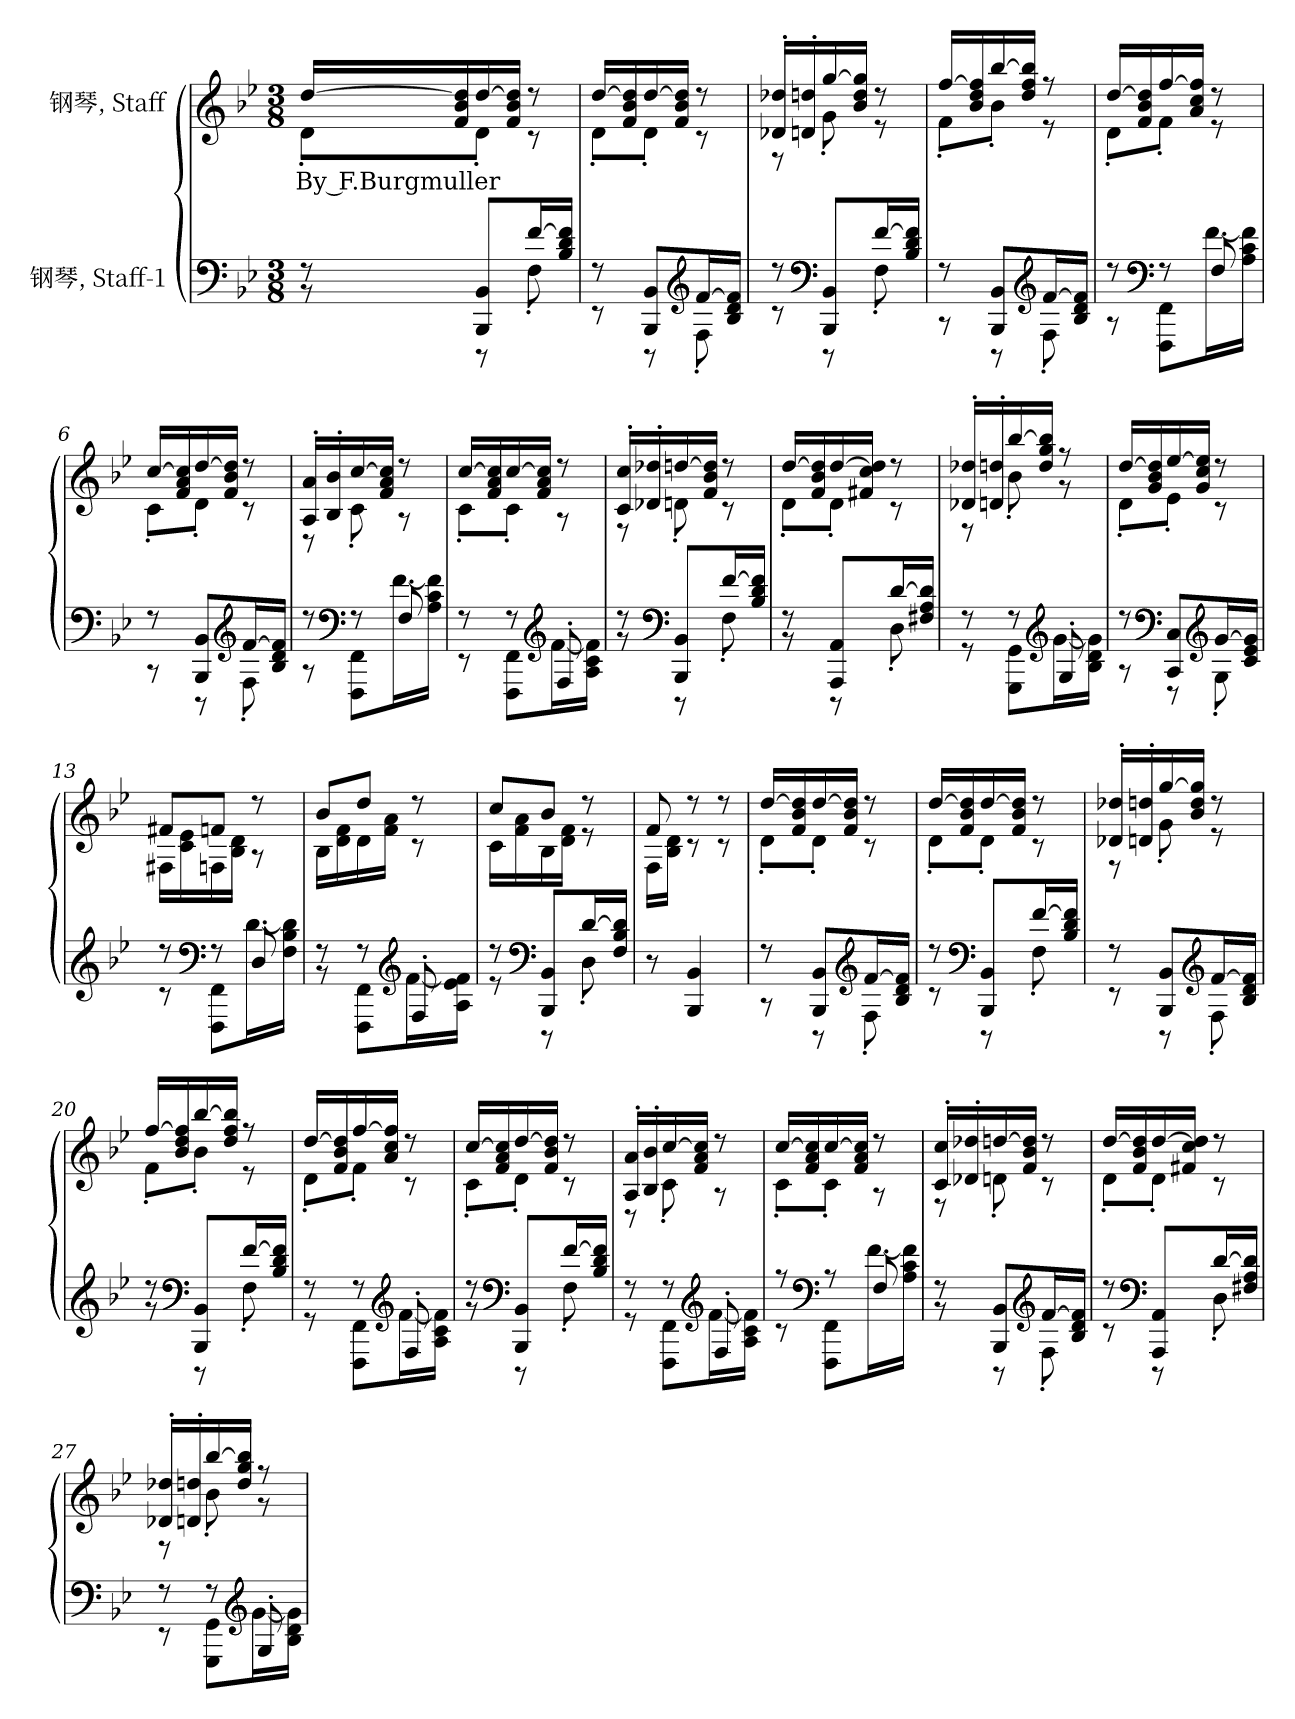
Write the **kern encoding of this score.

**kern	**kern	**text
*part2	*part1	*part1
*staff2	*staff1	*staff1
*I"钢琴, Staff-1	*I"钢琴, Staff	*
*clefF4	*clefG2	*
*k[b-e-]	*k[b-e-]	*
*M3/8	*M3/8	*
*MM140	*MM140	*
=1	=1	=1
*^	*^	*
8r	8r	[16dd/LL	8d'\L	By F.Burgmuller
.	.	16f/ 16b-/ 16dd/]	.	.
8BBB-/ 8BB-/L	8r	[16dd/	8d'\J	.
.	.	16f/ 16b-/ 16dd/]JJ	.	.
[16f/L	8F'\	8r	8r	.
16B-/ 16d/ 16f/]JJ	.	.	.	.
=2	=2	=2	=2	=2
8r	8r	[16dd/LL	8d'\L	.
.	.	16f/ 16b-/ 16dd/]	.	.
8BBB-/ 8BB-/L	8r	[16dd/	8d'\J	.
.	.	16f/ 16b-/ 16dd/]JJ	.	.
*clefG2	*	*	*	*
[16f/L	8F'\	8r	8r	.
16B-/ 16d/ 16f/]JJ	.	.	.	.
=3	=3	=3	=3	=3
8r	8r	16d-X/' 16dd-X/'LL	8r	.
.	.	16dn/' 16ddn/'	.	.
*clefF4	*	*	*	*
8BBB-/ 8BB-/L	8r	[16gg/	8g'\	.
.	.	16b-/ 16dd/ 16gg/]JJ	.	.
[16f/L	8F'\	8r	8r	.
16B-/ 16d/ 16f/]JJ	.	.	.	.
!!LO:LB:g=z	!!
=4	=4	=4	=4	=4
8r	8r	[16ff/LL	8f'\L	.
.	.	16b-/ 16dd/ 16ff/]	.	.
8BBB-/ 8BB-/L	8r	[16bb-/	8b-'\J	.
.	.	16dd/ 16ff/ 16bb-/]JJ	.	.
*clefG2	*	*	*	*
[16f/L	8F'\	8r	8r	.
16B-/ 16d/ 16f/]JJ	.	.	.	.
=5	=5	=5	=5	=5
8r	8r	[16dd/LL	8d'\L	.
.	.	16f/ 16b-/ 16dd/]	.	.
*clefF4	*	*	*	*
8r	8FFF\ 8FF\L	[16ff/	8f'\J	.
.	.	16a/ 16cc/ 16ff/]JJ	.	.
8F'/	[16f\L	8r	8r	.
.	16A\ 16c\ 16f\]JJ	.	.	.
=6	=6	=6	=6	=6
8r	8r	[16cc/LL	8c'\L	.
.	.	16f/ 16a/ 16cc/]	.	.
8BBB-/ 8BB-/L	8r	[16dd/	8d'\J	.
.	.	16f/ 16b-/ 16dd/]JJ	.	.
*clefG2	*	*	*	*
[16f/L	8F'\	8r	8r	.
16B-/ 16d/ 16f/]JJ	.	.	.	.
=7	=7	=7	=7	=7
8r	8r	16A/' 16a/'LL	8r	.
.	.	16B-/' 16b-/'	.	.
*clefF4	*	*	*	*
8r	8FFF\ 8FF\L	[16cc/	8c'\	.
.	.	16f/ 16a/ 16cc/]JJ	.	.
8F'/	[16f\L	8r	8r	.
.	16A\ 16c\ 16f\]JJ	.	.	.
!!LO:LB:g=z	!!
=8	=8	=8	=8	=8
8r	8r	[16cc/LL	8c'\L	.
.	.	16f/ 16a/ 16cc/]	.	.
8r	8FFF\ 8FF\L	[16cc/	8c'\J	.
.	.	16f/ 16a/ 16cc/]JJ	.	.
*clefG2	*	*	*	*
8F'/	[16f\L	8r	8r	.
.	16A\ 16c\ 16f\]JJ	.	.	.
=9	=9	=9	=9	=9
8r	8r	16c/' 16cc/'LL	8r	.
.	.	16d-X/' 16dd-X/'	.	.
*clefF4	*	*	*	*
8BBB-/ 8BB-/L	8r	[16ddn/	8dn'\	.
.	.	16f/ 16b-/ 16dd/]JJ	.	.
[16f/L	8F'\	8r	8r	.
16B-/ 16d/ 16f/]JJ	.	.	.	.
=10	=10	=10	=10	=10
8r	8r	[16dd/LL	8d'\L	.
.	.	16f/ 16b-/ 16dd/]	.	.
8AAA/ 8AA/L	8r	[16dd/	8d'\J	.
.	.	16f#X/ 16cc/ 16dd/]JJ	.	.
[16d/L	8D'\	8r	8r	.
16F#X/ 16A/ 16d/]JJ	.	.	.	.
=11	=11	=11	=11	=11
8r	8r	16d-X/' 16dd-X/'LL	8r	.
.	.	16dn/' 16ddn/'	.	.
8r	8GGG\ 8GG\L	[16bb-/	8b-'\	.
.	.	16dd/ 16gg/ 16bb-/]JJ	.	.
*clefG2	*	*	*	*
8G'/	[16g\L	8r	8r	.
.	16B-\ 16d\ 16g\]JJ	.	.	.
!!LO:LB:g=z	!!
=12	=12	=12	=12	=12
8r	8r	[16dd/LL	8d'\L	.
.	.	16g/ 16b-/ 16dd/]	.	.
*clefF4	*	*	*	*
8CC/ 8C/L	8r	[16ee-/	8e-'\J	.
.	.	16g/ 16cc/ 16ee-/]JJ	.	.
*clefG2	*	*	*	*
[16g/L	8G'\	8r	8r	.
16c/ 16e-/ 16g/]JJ	.	.	.	.
=13	=13	=13	=13	=13
8r	8r	8f#X/L	16F#X\LL	.
.	.	.	16c\ 16e-\	.
*clefF4	*	*	*	*
8r	8FFF\ 8FF\L	8fn/J	16Fn\	.
.	.	.	16B-\ 16d\JJ	.
8D'/	[16d\L	8r	8r	.
.	16F\ 16B-\ 16d\]JJ	.	.	.
=14	=14	=14	=14	=14
8r	8r	8b-/L	16B-\LL	.
.	.	.	16d\ 16f\	.
8r	8FFF\ 8FF\L	8dd/J	16d\	.
.	.	.	16f\ 16a\JJ	.
*clefG2	*	*	*	*
8F'/	[16f\L	8r	8r	.
.	16A\ 16e-\ 16f\]JJ	.	.	.
=15	=15	=15	=15	=15
8r	8r	8cc/L	16c\LL	.
.	.	.	16f\ 16a\	.
*clefF4	*	*	*	*
8BBB-/ 8BB-/L	8r	8b-/J	16B-\	.
.	.	.	16d\ 16f\JJ	.
[16d/L	8D'\	8r	8r	.
16F/ 16B-/ 16d/]JJ	.	.	.	.
*v	*v	*	*	*
!!LO:LB:g=z	!!
=16	=16	=16	=16
8r	8f/	16F\LL	.
.	.	16B-\ 16d\JJ	.
4BBB-/ 4BB-/	8r	8r	.
.	8r	8r	.
=17	=17	=17	=17
*^	*	*	*
8r	8r	[16dd/LL	8d'\L	.
.	.	16f/ 16b-/ 16dd/]	.	.
8BBB-/ 8BB-/L	8r	[16dd/	8d'\J	.
.	.	16f/ 16b-/ 16dd/]JJ	.	.
*clefG2	*	*	*	*
[16f/L	8F'\	8r	8r	.
16B-/ 16d/ 16f/]JJ	.	.	.	.
=18	=18	=18	=18	=18
8r	8r	[16dd/LL	8d'\L	.
.	.	16f/ 16b-/ 16dd/]	.	.
*clefF4	*	*	*	*
8BBB-/ 8BB-/L	8r	[16dd/	8d'\J	.
.	.	16f/ 16b-/ 16dd/]JJ	.	.
[16f/L	8F'\	8r	8r	.
16B-/ 16d/ 16f/]JJ	.	.	.	.
=19	=19	=19	=19	=19
8r	8r	16d-X/' 16dd-X/'LL	8r	.
.	.	16dn/' 16ddn/'	.	.
8BBB-/ 8BB-/L	8r	[16gg/	8g'\	.
.	.	16b-/ 16dd/ 16gg/]JJ	.	.
*clefG2	*	*	*	*
[16f/L	8F'\	8r	8r	.
16B-/ 16d/ 16f/]JJ	.	.	.	.
!!LO:LB:g=z	!!
=20	=20	=20	=20	=20
8r	8r	[16ff/LL	8f'\L	.
.	.	16b-/ 16dd/ 16ff/]	.	.
*clefF4	*	*	*	*
8BBB-/ 8BB-/L	8r	[16bb-/	8b-'\J	.
.	.	16dd/ 16ff/ 16bb-/]JJ	.	.
[16f/L	8F'\	8r	8r	.
16B-/ 16d/ 16f/]JJ	.	.	.	.
=21	=21	=21	=21	=21
8r	8r	[16dd/LL	8d'\L	.
.	.	16f/ 16b-/ 16dd/]	.	.
8r	8FFF\ 8FF\L	[16ff/	8f'\J	.
.	.	16a/ 16cc/ 16ff/]JJ	.	.
*clefG2	*	*	*	*
8F'/	[16f\L	8r	8r	.
.	16A\ 16c\ 16f\]JJ	.	.	.
=22	=22	=22	=22	=22
8r	8r	[16cc/LL	8c'\L	.
.	.	16f/ 16a/ 16cc/]	.	.
*clefF4	*	*	*	*
8BBB-/ 8BB-/L	8r	[16dd/	8d'\J	.
.	.	16f/ 16b-/ 16dd/]JJ	.	.
[16f/L	8F'\	8r	8r	.
16B-/ 16d/ 16f/]JJ	.	.	.	.
=23	=23	=23	=23	=23
8r	8r	16A/' 16a/'LL	8r	.
.	.	16B-/' 16b-/'	.	.
8r	8FFF\ 8FF\L	[16cc/	8c'\	.
.	.	16f/ 16a/ 16cc/]JJ	.	.
*clefG2	*	*	*	*
8F'/	[16f\L	8r	8r	.
.	16A\ 16c\ 16f\]JJ	.	.	.
!!LO:PB:g=z	!!
=24	=24	=24	=24	=24
8r	8r	[16cc/LL	8c'\L	.
.	.	16f/ 16a/ 16cc/]	.	.
*clefF4	*	*	*	*
8r	8FFF\ 8FF\L	[16cc/	8c'\J	.
.	.	16f/ 16a/ 16cc/]JJ	.	.
8F'/	[16f\L	8r	8r	.
.	16A\ 16c\ 16f\]JJ	.	.	.
=25	=25	=25	=25	=25
8r	8r	16c/' 16cc/'LL	8r	.
.	.	16d-X/' 16dd-X/'	.	.
8BBB-/ 8BB-/L	8r	[16ddn/	8dn'\	.
.	.	16f/ 16b-/ 16dd/]JJ	.	.
*clefG2	*	*	*	*
[16f/L	8F'\	8r	8r	.
16B-/ 16d/ 16f/]JJ	.	.	.	.
=26	=26	=26	=26	=26
8r	8r	[16dd/LL	8d'\L	.
.	.	16f/ 16b-/ 16dd/]	.	.
*clefF4	*	*	*	*
8AAA/ 8AA/L	8r	[16dd/	8d'\J	.
.	.	16f#X/ 16cc/ 16dd/]JJ	.	.
[16d/L	8D'\	8r	8r	.
16F#X/ 16A/ 16d/]JJ	.	.	.	.
=27	=27	=27	=27	=27
8r	8r	16d-X/' 16dd-X/'LL	8r	.
.	.	16dn/' 16ddn/'	.	.
8r	8GGG\ 8GG\L	[16bb-/	8b-'\	.
.	.	16dd/ 16gg/ 16bb-/]JJ	.	.
*clefG2	*	*	*	*
8G'/	[16g\L	8r	8r	.
.	16B-\ 16d\ 16g\]JJ	.	.	.
*v	*v	*	*	*
*	*v	*v	*
=	=	=
*-	*-	*-
